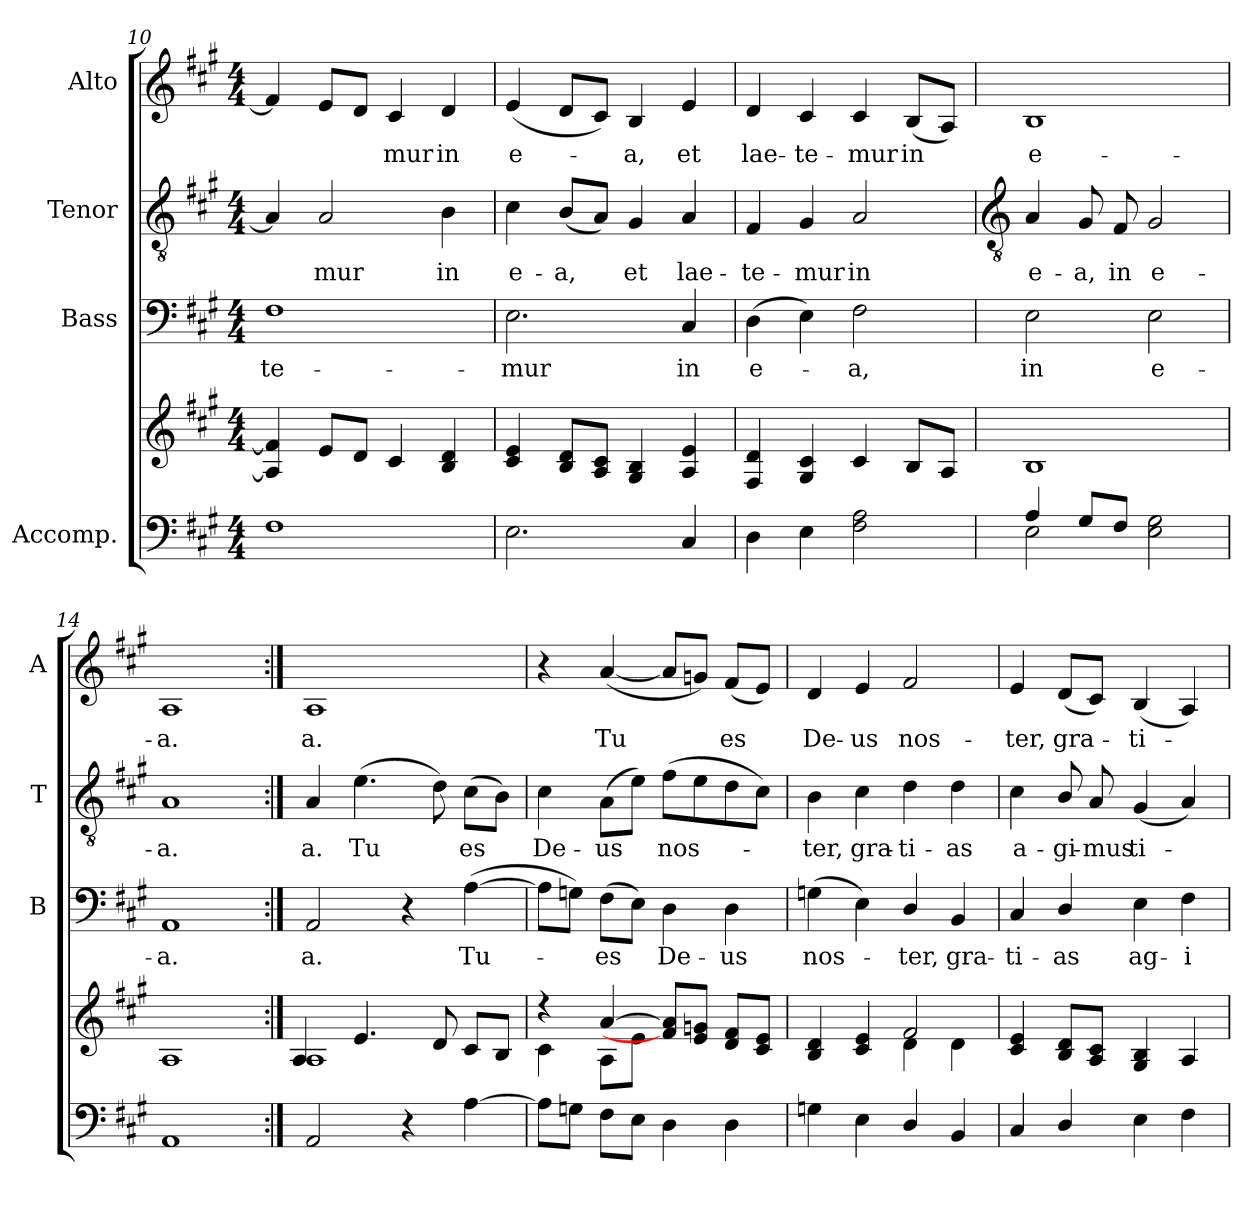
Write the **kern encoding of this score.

**kern	**kern	**kern	**text	**kern	**text	**kern	**text
*part4	*part4	*part3	*part3	*part2	*part2	*part1	*part1
*staff5	*staff4	*staff3	*staff3	*staff2	*staff2	*staff1	*staff1
*I"Accomp.	*	*I"Bass	*	*I"Tenor	*	*I"Alto	*
*	*	*I'B	*	*I'T	*	*I'A	*
*clefF4	*clefG2	*clefF4	*	*clefGv2	*	*clefG2	*
*k[f#c#g#]	*k[f#c#g#]	*k[f#c#g#]	*	*k[f#c#g#]	*	*k[f#c#g#]	*
*A:	*A:	*A:	*	*A:	*	*A:	*
*M4/4	*M4/4	*M4/4	*	*M4/4	*	*M4/4	*
=10	=10	=10	=10	=10	=10	=10	=10
!	!	!	!LO:LY:b	!	!	!	!
1F#	4A] 4f#]	1F#	-te-	4A]	.	4f#]	.
!	!	!	!	!	!LO:LY:b	!	!
.	8eL	.	.	2A	mur	8eL	.
.	8dJ	.	.	.	.	8dJ	.
!	!	!	!	!	!	!	!LO:LY:b
.	4c#	.	.	.	.	4c#	mur
!	!	!	!	!	!LO:LY:b	!	!LO:LY:b
.	4B 4d	.	.	4B	in	4d	in
=11	=11	=11	=11	=11	=11	=11	=11
!	!	!	!LO:LY:b	!	!LO:LY:b	!	!LO:LY:b
2.E	4c# 4e	2.E	-mur	4c#	e-	(<4e	e-
!	!	!	!	!	!LO:LY:b	!	!
.	8B 8dL	.	.	(<8BL	-a,	8dL	.
.	8A 8c#J	.	.	8AJ)	.	8c#J)	.
!	!	!	!	!	!LO:LY:b	!	!LO:LY:b
.	4G# 4B	.	.	4G#	et	4B	a,
!	!	!	!LO:LY:b	!	!LO:LY:b	!	!LO:LY:b
4C#	4A 4e	4C#	in	4A	lae-	4e	et
=12	=12	=12	=12	=12	=12	=12	=12
!	!	!	!LO:LY:b	!	!LO:LY:b	!	!LO:LY:b
4D	4F# 4d	(>4D	e-	4F#	-te-	4d	lae-
!	!	!	!	!	!LO:LY:b	!	!LO:LY:b
4E	4G# 4c#	4E)	.	4G#	-mur	4c#	-te-
!	!	!	!LO:LY:b	!	!LO:LY:b	!	!LO:LY:b
2F# 2A	4c#	2F#	a,	2A	in	4c#	-mur
!	!	!	!	!	!	!	!LO:LY:b
.	8BL	.	.	.	.	(<8BL	in
.	8AJ	.	.	.	.	8AJ)	.
!!LO:LB:g=z
=13	=13	=13	=13	=13	=13	=13	=13
*	*	*	*	*clefGv2	*	*	*
*^	*^	*	*	*	*	*	*
!	!	!	!	!	!LO:LY:b	!	!LO:LY:b	!	!LO:LY:b
4A/	2E	1B/	2ryy	2E	in	4A/	e-	1B	e-
!	!	!	!	!	!	!	!LO:LY:b	!	!
8G#/L	.	.	.	.	.	8G#/	-a,	.	.
!	!	!	!	!	!	!	!LO:LY:b	!	!
8F#/J	.	.	.	.	.	8F#/	in	.	.
!	!	!	!	!	!LO:LY:b	!	!LO:LY:b	!	!
2ryy	2E 2G#	.	2ryy	2E	e-	2G#/	e-	.	.
=14	=14	=14	=14	=14	=14	=14	=14	=14	=14
!	!	!	!	!	!LO:LY:b	!	!LO:LY:b	!	!LO:LY:b
*v	*v	*	*	*	*	*	*	*	*
1AA	1A/	1ryy	1AA	-a.	1A	-a.	1A	-a.
=15:|!	=15:|!	=15:|!	=15:|!	=15:|!	=15:|!	=15:|!	=15:|!	=15:|!
!	!	!	!	!LO:LY:b	!	!LO:LY:b	!	!LO:LY:b
2AA	1A/	4A/	2AA	a.	4A/	a.	1A	a.
!	!	!	!	!	!	!LO:LY:b	!	!
.	.	4.e/	.	.	(>4.e	Tu	.	.
4r	.	.	4r	.	.	.	.	.
.	.	8d/	.	.	8d)	.	.	.
!	!	!	!	!LO:LY:b	!	!LO:LY:b	!	!
[4A	.	8c#/L	(>[4A	Tu-	(>8c#L	es	.	.
.	.	8B/J	.	.	8BJ)	.	.	.
=16	=16	=16	=16	=16	=16	=16	=16	=16
!	!	!	!	!	!	!LO:LY:b	!	!
8AL]	4r	4c#\	8AL]	.	4c#	De-	4r	.
8GnJ	.	.	8GnJ)	.	.	.	.	.
!	!	!	!	!LO:LY:b	!	!LO:LY:b	!	!LO:LY:b
8F#L	[4a/	8A\L	(>8F#L	es	(8AL	-us	(<[4a/	Tu
8EJ	.	8e\J	8EJ)	.	8eJ)	.	.	.
!	!	!	!	!LO:LY:b	!	!LO:LY:b	!	!
4D	8f#/] 8a/]L	2ryy	4D	De-	(>8f#L	nos-	8aL]	.
.	8e/ 8gn/J	.	.	.	8e	.	8gn/J)	.
!	!	!	!	!LO:LY:b	!	!	!	!LO:LY:b
4D	8d/ 8f#/L	.	4D	-us	8d	.	(<8f#/L	es
.	8c#/ 8e/J	.	.	.	8c#J)	.	8e/J)	.
=17	=17	=17	=17	=17	=17	=17	=17	=17
!	!	!	!	!LO:LY:b	!	!LO:LY:b	!	!LO:LY:b
4Gn	4B/ 4d/	2ryy	(>4Gn	nos-	4B	ter,	4d/	De-
!	!	!	!	!	!	!LO:LY:b	!	!LO:LY:b
4E	4c#/ 4e/	.	4E)	.	4c#	gra-	4e/	-us
!	!	!	!	!LO:LY:b	!	!LO:LY:b	!	!LO:LY:b
4D/	2f#/	4d\	4D/	ter,	4d	-ti-	2f#/	nos-
!	!	!	!	!LO:LY:b	!	!LO:LY:b	!	!
4BB	.	4d\	4BB	gra-	4d	-as	.	.
=18	=18	=18	=18	=18	=18	=18	=18	=18
!	!	!	!	!LO:LY:b	!	!LO:LY:b	!	!LO:LY:b
4C#	4c#/ 4e/	1ryy	4C#	-ti-	4c#	a-	4e	-ter,
!	!	!	!	!LO:LY:b	!	!LO:LY:b	!	!LO:LY:b
4D/	8B/ 8d/L	.	4D/	-as	8B/	-gi-	(<8dL	gra-
!	!	!	!	!	!	!LO:LY:b	!	!
.	8A/ 8c#/J	.	.	.	8A	-mus	8c#J)	.
!	!	!	!	!LO:LY:b	!	!LO:LY:b	!	!LO:LY:b
4E	4G#/ 4B/	.	4E	ag-	(<4G#	ti-	(<4B	ti-
!	!	!	!	!LO:LY:b	!	!	!	!
4F#	4A/	.	4F#	-i-	4A)	.	4A)	.
*	*v	*v	*	*	*	*	*	*
=	=	=	=	=	=	=	=
*-	*-	*-	*-	*-	*-	*-	*-
